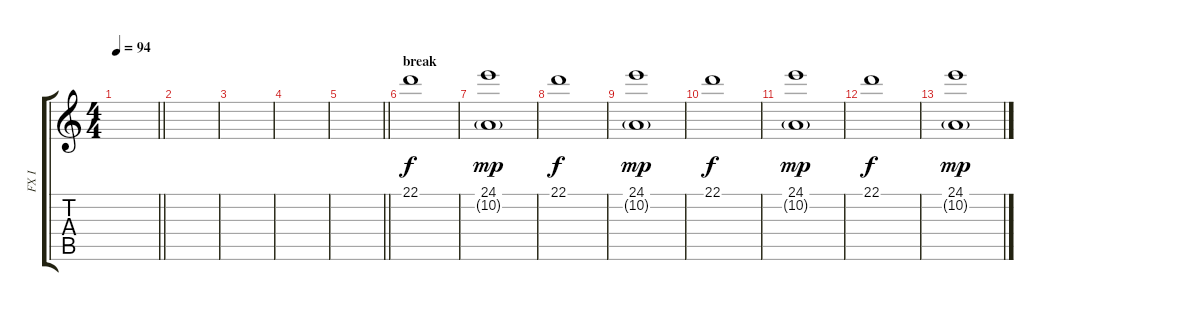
\track ("FX I" "FX I") {instrument synthvoice}
\staff {score tabs}
\tuning (E4 B3 G3 D3 A2 E2) {hide}
\ts (4 4)
\tempo 94
\clef g2
\barLineRight lightlight
\ks c
|
\section ("" "")
|
|
|
\barLineRight lightlight
|
\section ("" "break")
22.1.1{dy f} |
(24.1 10.2{g}).1{dy mp} |
22.1.1{dy f} |
(24.1 10.2{g}).1{dy mp} |
22.1.1{dy f} |
(24.1 10.2{g}).1{dy mp} |
22.1.1{dy f} |
(24.1 10.2{g}).1{dy mp}
